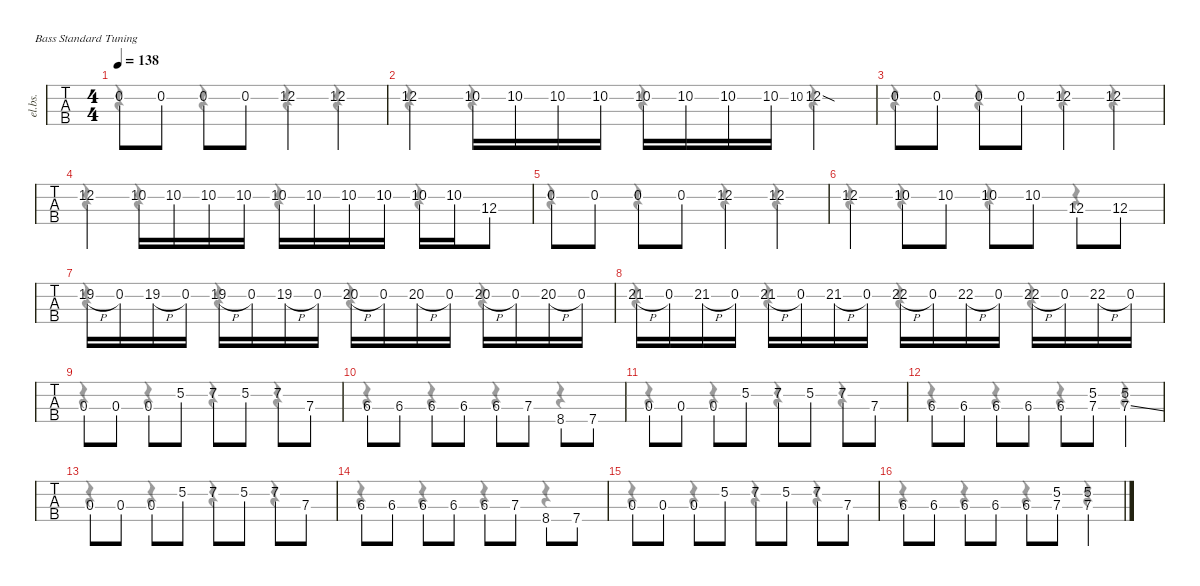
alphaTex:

\defaultSystemsLayout 4
\hideDynamics
\bracketExtendMode nobrackets
\track ("Cliff Burton (clean)" "el.bs.") {instrument electricbassfinger}
\staff {tabs}
\tuning (G2 D2 A1 E1)
\voice
\ts (4 4)
\tempo 138
\clef f4
\ks c
0.2.8{dy f beam Up} 0.2.8{beam Up} 0.2.8{beam Up} 0.2.8{beam Up} 12.2.4{beam Up} 12.2.4{beam Up} |
12.2.4{beam Up} 10.2.16{beam Up} 10.2.16{beam Up} 10.2.16{beam Up} 10.2.16{beam Up} 10.2.16{beam Up} 10.2.16{beam Up} 10.2.16{beam Up} 10.2.16{beam Up} 10.2.8{gr dy ppp beam Up} 12.2{sod}.4{dy f beam Up} |
0.2.8{beam Up} 0.2.8{beam Up} 0.2.8{beam Up} 0.2.8{beam Up} 12.2.4{beam Up} 12.2.4{beam Up} |
12.2.4{beam Up} 10.2.16{beam Up} 10.2.16{beam Up} 10.2.16{beam Up} 10.2.16{beam Up} 10.2.16{beam Up} 10.2.16{beam Up} 10.2.16{beam Up} 10.2.16{beam Up} 10.2.16{beam Up} 10.2.16{beam Up} 12.3.8{beam Up} |
0.2.8{beam Up} 0.2.8{beam Up} 0.2.8{beam Up} 0.2.8{beam Up} 12.2.4{beam Up} 12.2.4{beam Up} |
12.2.4{beam Up} 10.2.8{beam Up} 10.2.8{beam Up} 10.2.8{beam Up} 10.2.8{beam Up} 12.3.8{beam Up} 12.3.8{beam Up} |
19.2{h}.16{beam Up} 0.2.16{beam Up} 19.2{h}.16{beam Up} 0.2.16{beam Up} 19.2{h}.16{beam Up} 0.2.16{beam Up} 19.2{h}.16{beam Up} 0.2.16{beam Up} 20.2{h acc #}.16{beam Up} 0.2.16{beam Up} 20.2{h acc #}.16{beam Up} 0.2.16{beam Up} 20.2{h acc #}.16{beam Up} 0.2.16{beam Up} 20.2{h acc #}.16{beam Up} 0.2.16{beam Up} |
21.2{h}.16{beam Up} 0.2.16{beam Up} 21.2{h}.16{beam Up} 0.2.16{beam Up} 21.2{h}.16{beam Up} 0.2.16{beam Up} 21.2{h}.16{beam Up} 0.2.16{beam Up} 22.2{h}.16{beam Up} 0.2.16{beam Up} 22.2{h}.16{beam Up} 0.2.16{beam Up} 22.2{h}.16{beam Up} 0.2.16{beam Up} 22.2{h}.16{beam Up} 0.2.16{beam Up} |
0.3.8{beam Up} 0.3.8{beam Up} 0.3.8{beam Up} 5.2.8{beam Up} 7.2.8{beam Up} 5.2.8{beam Up} 7.2.8{beam Up} 7.3.8{beam Up} |
6.3{acc #}.8{beam Up} 6.3{acc #}.8{beam Up} 6.3{acc #}.8{beam Up} 6.3{acc #}.8{beam Up} 6.3{acc #}.8{beam Up} 7.3.8{beam Up} 8.4.8{beam Up} 7.4.8{beam Up} |
0.3.8{beam Up} 0.3.8{beam Up} 0.3.8{beam Up} 5.2.8{beam Up} 7.2.8{beam Up} 5.2.8{beam Up} 7.2.8{beam Up} 7.3.8{beam Up} |
6.3{acc #}.8{beam Up} 6.3{acc #}.8{beam Up} 6.3{acc #}.8{beam Up} 6.3{acc #}.8{beam Up} 6.3{acc #}.8{beam Up} (5.2 7.3).8{beam Up} (5.2 7.3{ss}).4{beam Up} |
0.3.8{beam Up} 0.3.8{beam Up} 0.3.8{beam Up} 5.2.8{beam Up} 7.2.8{beam Up} 5.2.8{beam Up} 7.2.8{beam Up} 7.3.8{beam Up} |
6.3{acc #}.8{beam Up} 6.3{acc #}.8{beam Up} 6.3{acc #}.8{beam Up} 6.3{acc #}.8{beam Up} 6.3{acc #}.8{beam Up} 7.3.8{beam Up} 8.4.8{beam Up} 7.4.8{beam Up} |
0.3.8{beam Up} 0.3.8{beam Up} 0.3.8{beam Up} 5.2.8{beam Up} 7.2.8{beam Up} 5.2.8{beam Up} 7.2.8{beam Up} 7.3.8{beam Up} |
6.3{acc #}.8{beam Up} 6.3{acc #}.8{beam Up} 6.3{acc #}.8{beam Up} 6.3{acc #}.8{beam Up} 6.3{acc #}.8{beam Up} (5.2 7.3).8{beam Up} (5.2{ss} 7.3).4{beam Up}
\voice
\clef f4
\ottava regular
\simile none
\ks c
r.4{dy mf beam Down} r.4{beam Down} r.4{beam Down} r.4{beam Down} |
r.4{beam Down} r.4{beam Down} r.4{beam Down} r.4{beam Down} |
r.4{beam Down} r.4{beam Down} r.4{beam Down} r.4{beam Down} |
r.4{beam Down} r.4{beam Down} r.4{beam Down} r.4{beam Down} |
r.4{beam Down} r.4{beam Down} r.4{beam Down} r.4{beam Down} |
r.4{beam Down} r.4{beam Down} r.4{beam Down} r.4{beam Down} |
r.4{beam Down} r.4{beam Down} r.4{beam Down} r.4{beam Down} |
r.4{beam Down} r.4{beam Down} r.4{beam Down} r.4{beam Down} |
r.4{beam Down} r.4{beam Down} r.4{beam Down} r.4{beam Down} |
r.4{beam Down} r.4{beam Down} r.4{beam Down} r.4{beam Down} |
r.4{beam Down} r.4{beam Down} r.4{beam Down} r.4{beam Down} |
r.4{beam Down} r.4{beam Down} r.4{beam Down} r.4{beam Down} |
r.4{beam Down} r.4{beam Down} r.4{beam Down} r.4{beam Down} |
r.4{beam Down} r.4{beam Down} r.4{beam Down} r.4{beam Down} |
r.4{beam Down} r.4{beam Down} r.4{beam Down} r.4{beam Down} |
r.4{beam Down} r.4{beam Down} r.4{beam Down} r.4{beam Down}
